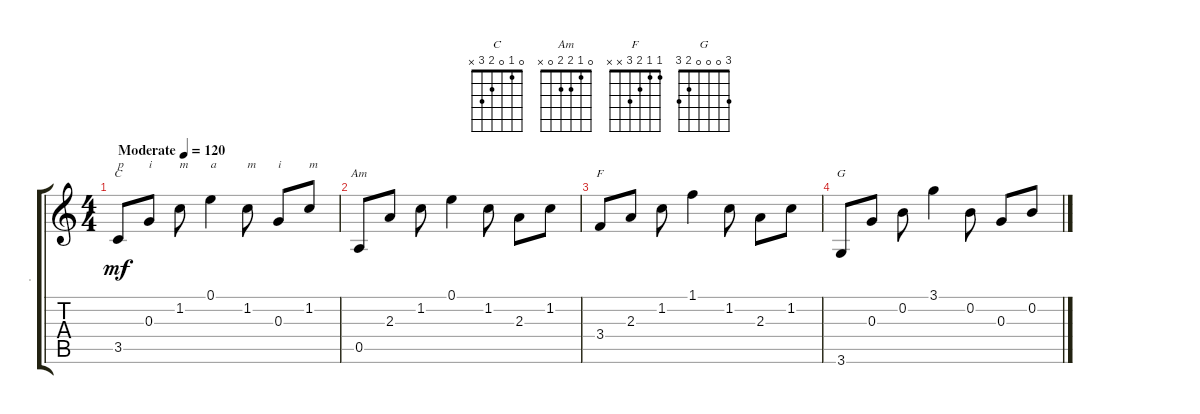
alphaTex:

\track ("." ".") {instrument acousticguitarnylon}
\staff {score tabs}
\tuning (E4 B3 G3 D3 A2 E2) {hide}
\chord ("C" 0 1 0 2 3 x)
\chord ("Am" 0 1 2 2 0 x)
\chord ("F" 1 1 2 3 x x)
\chord ("G" 3 0 0 0 2 3)
\ts (4 4)
\tempo (120 "Moderate")
\clef g2
\ks c
3.5.8{ch "C" txt "p" dy mf instrument acousticguitarnylon} 0.3.8{txt "i"} 1.2.8{txt "m"} 0.1.4{txt "a"} 1.2.8{txt "m"} 0.3.8{txt "i"} 1.2.8{txt "m"} |
0.5.8{ch "Am"} 2.3.8 1.2.8 0.1.4 1.2.8 2.3.8 1.2.8 |
3.4.8{ch "F"} 2.3.8 1.2.8 1.1.4 1.2.8 2.3.8 1.2.8 |
3.6.8{ch "G"} 0.3.8 0.2.8 3.1.4 0.2.8 0.3.8 0.2.8
